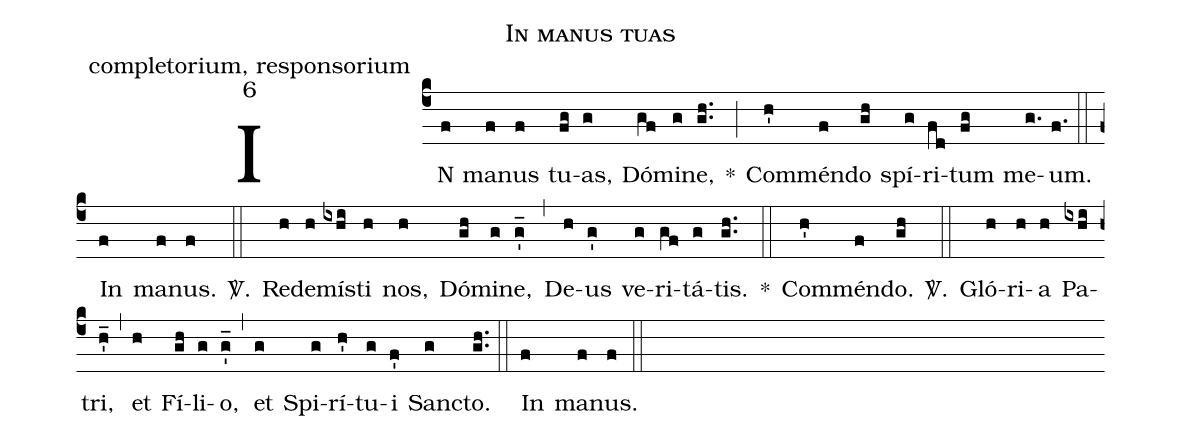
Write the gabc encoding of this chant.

name: In manus tuas;
office-part: completorium, responsorium;
mode: 6;
%%
(c4)
IN(f) ma(f)nus(f) tu(fg)as,(g) Dó(gf)mi(g)ne,(gh..) *(;)
Com(h')mén(f)do(gh) spí(g)ri(fd)tum(fg) me(g.)um.(f.) (::)
In(f) ma(f)nus.(f) <sp>V/</sp>.(::)
Re(h)de(h)mís(ixhi)ti(h) nos,(h) Dó(gh)mi(g)ne,(g'_) (,)
De(h)us(g') ve(g)ri(gf)tá(g)tis.(gh..) *(::)
Com(h')mén(f)do.(gh) <sp>V/</sp>.(::)
Gló(h)ri(h)a(h) Pa(ixhi)tri,(h'_) (,)
et(h) Fí(gh)li(g)o,(g'_) (,)
et(g) Spi(g)rí(h')tu(g)i(f') San(g)cto.(gh..) (::)
In(f) ma(f)nus.(f) (::)
